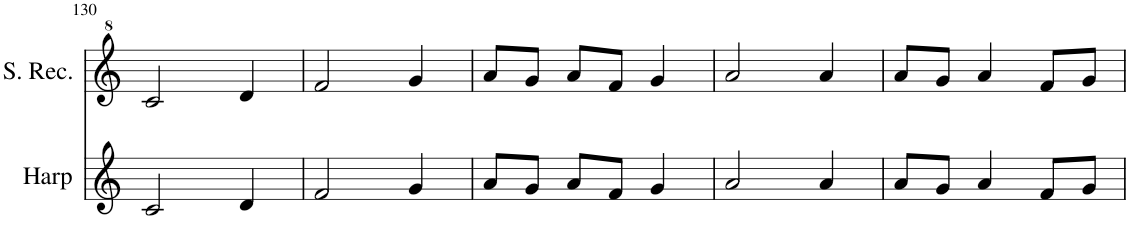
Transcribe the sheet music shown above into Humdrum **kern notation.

**kern	**kern
*part2	*part1
*staff2	*staff1
*I"Harp	*I"Sop
*I'Harp	*
!!LO:PB:g=z
*clefG2	*clefG^2
*k[]	*k[]
*M3/4	*M3/4
=130	=130
2c/	2cc/
4d/	4dd/
=131	=131
2f/	2ff/
4g/	4gg/
=132	=132
8a/L	8aa/L
8g/J	8gg/J
8a/L	8aa/L
8f/J	8ff/J
4g/	4gg/
=133	=133
2a/	2aa/
4a/	4aa/
=134	=134
8a/L	8aa/L
8g/J	8gg/J
4a/	4aa/
8f/L	8ff/L
8g/J	8gg/J
=	=
*-	*-
